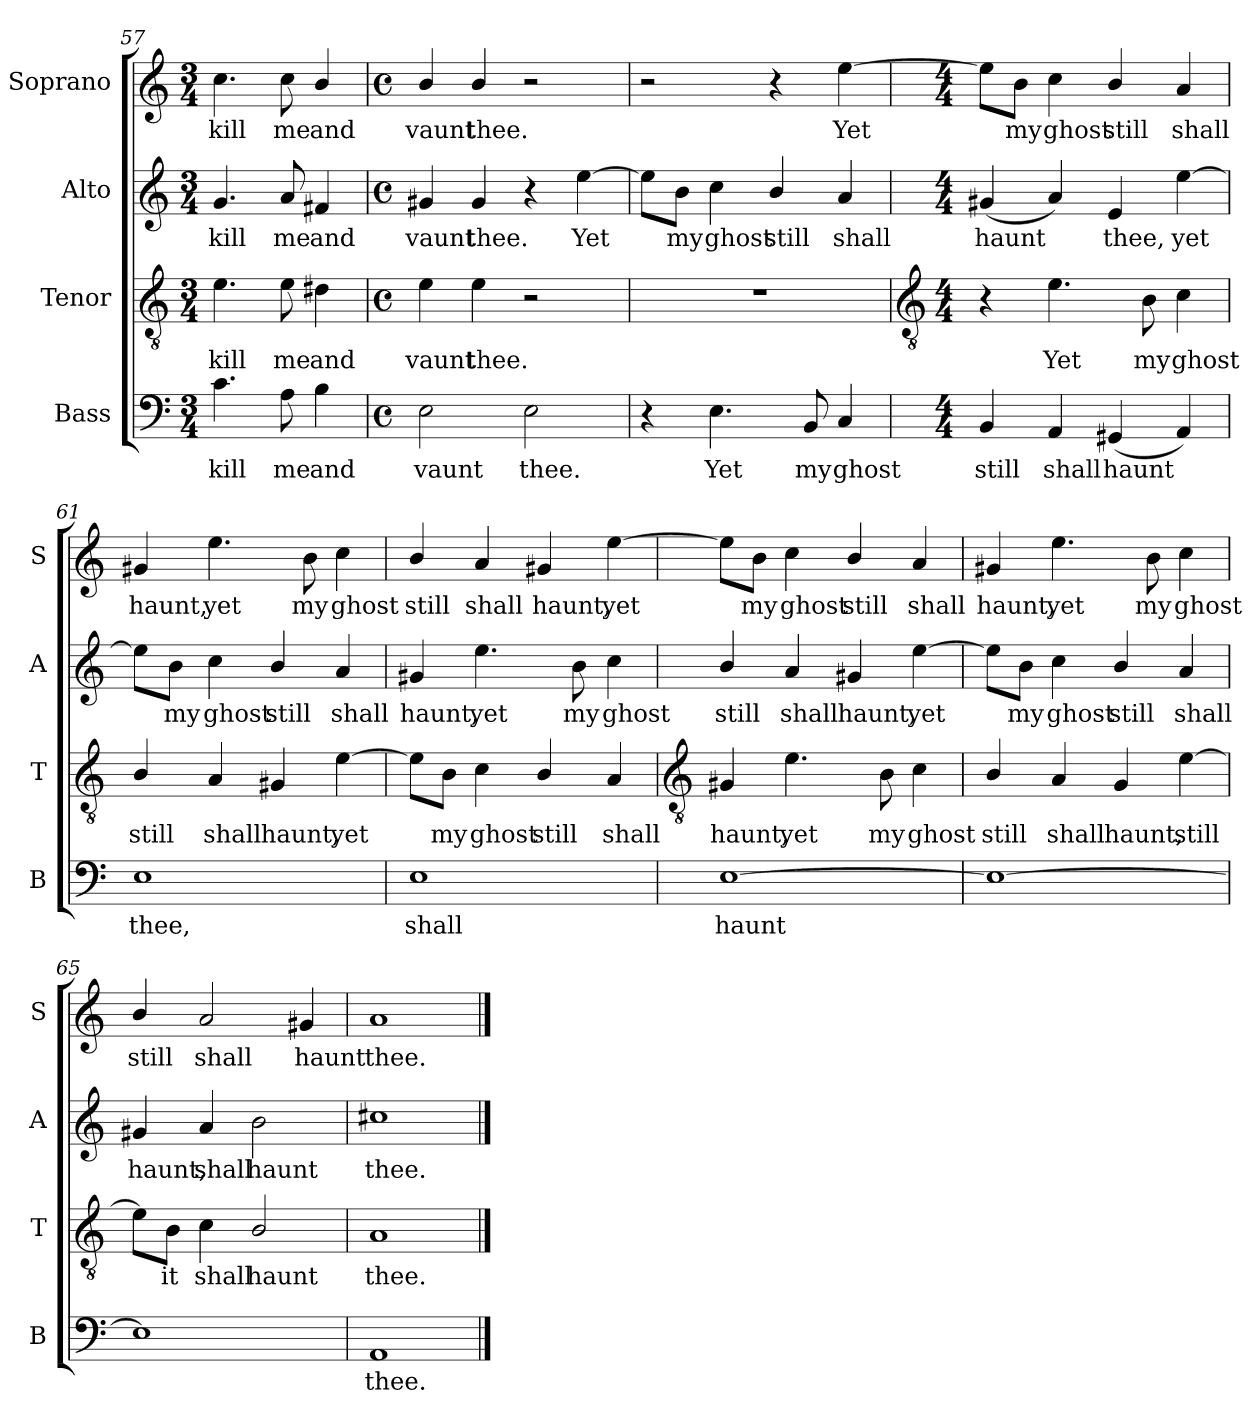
**kern	**text	**kern	**text	**kern	**text	**kern	**text
*part4	*part4	*part3	*part3	*part2	*part2	*part1	*part1
*staff4	*staff4	*staff3	*staff3	*staff2	*staff2	*staff1	*staff1
*I"Bass	*	*I"Tenor	*	*I"Alto	*	*I"Soprano	*
*I'B	*	*I'T	*	*I'A	*	*I'S	*
*clefF4	*	*clefGv2	*	*clefG2	*	*clefG2	*
*k[]	*	*k[]	*	*k[]	*	*k[]	*
*C:	*	*C:	*	*C:	*	*C:	*
*M3/4	*	*M3/4	*	*M3/4	*	*M3/4	*
=57	=57	=57	=57	=57	=57	=57	=57
!	!LO:LY:b	!	!LO:LY:b	!	!LO:LY:b	!	!LO:LY:b
4.c	kill	4.e	kill	4.g	kill	4.cc	kill
!	!LO:LY:b	!	!LO:LY:b	!	!LO:LY:b	!	!LO:LY:b
8A	me	8e	me	8a	me	8cc	me
!	!LO:LY:b	!	!LO:LY:b	!	!LO:LY:b	!	!LO:LY:b
4B	and	4d#X	and	4f#X	and	4b/	and
=58	=58	=58	=58	=58	=58	=58	=58
*M4/4	*	*M4/4	*	*M4/4	*	*M4/4	*
*met(c)	*	*met(c)	*	*met(c)	*	*met(c)	*
!	!LO:LY:b	!	!LO:LY:b	!	!LO:LY:b	!	!LO:LY:b
2E	vaunt	4e	vaunt	4g#X	vaunt	4b/	vaunt
!	!	!	!LO:LY:b	!	!LO:LY:b	!	!LO:LY:b
.	.	4e	thee.	4g#	thee.	4b/	thee.
!	!LO:LY:b	!	!	!	!	!	!
2E	thee.	2r	.	4r	.	2r	.
!	!	!	!	!	!LO:LY:b	!	!
.	.	.	.	[4ee	Yet	.	.
=59	=59	=59	=59	=59	=59	=59	=59
4r	.	1r	.	8ee\L]	.	2r	.
!	!	!	!	!	!LO:LY:b	!	!
.	.	.	.	8b\J	my	.	.
!	!LO:LY:b	!	!	!	!LO:LY:b	!	!
4.E	Yet	.	.	4cc	ghost	.	.
!	!	!	!	!	!LO:LY:b	!	!
.	.	.	.	4b/	still	4r	.
!	!LO:LY:b	!	!	!	!	!	!
8BB	my	.	.	.	.	.	.
!	!LO:LY:b	!	!	!	!LO:LY:b	!	!LO:LY:b
4C	ghost	.	.	4a	shall	[4ee	Yet
!!LO:LB:g=z
=60	=60	=60	=60	=60	=60	=60	=60
*	*	*clefGv2	*	*	*	*	*
*M4/4	*	*M4/4	*	*M4/4	*	*M4/4	*
!	!LO:LY:b	!	!	!	!LO:LY:b	!	!
4BB	still	4r	.	(<4g#X	haunt	8ee\L]	.
!	!	!	!	!	!	!	!LO:LY:b
.	.	.	.	.	.	8b\J	my
!	!LO:LY:b	!	!LO:LY:b	!	!	!	!LO:LY:b
4AA	shall	4.e	Yet	4a)	.	4cc	ghost
!	!LO:LY:b	!	!	!	!LO:LY:b	!	!LO:LY:b
(<4GG#X	haunt	.	.	4e	thee,	4b/	still
!	!	!	!LO:LY:b	!	!	!	!
.	.	8B	my	.	.	.	.
!	!	!	!LO:LY:b	!	!LO:LY:b	!	!LO:LY:b
4AA)	.	4c	ghost	[4ee	yet	4a	shall
=61	=61	=61	=61	=61	=61	=61	=61
!	!LO:LY:b	!	!LO:LY:b	!	!	!	!LO:LY:b
1E	thee,	4B/	still	8ee\L]	.	4g#X	haunt,
!	!	!	!	!	!LO:LY:b	!	!
.	.	.	.	8b\J	my	.	.
!	!	!	!LO:LY:b	!	!LO:LY:b	!	!LO:LY:b
.	.	4A	shall	4cc	ghost	4.ee	yet
!	!	!	!LO:LY:b	!	!LO:LY:b	!	!
.	.	4G#X	haunt,	4b/	still	.	.
!	!	!	!	!	!	!	!LO:LY:b
.	.	.	.	.	.	8b	my
!	!	!	!LO:LY:b	!	!LO:LY:b	!	!LO:LY:b
.	.	[4e	yet	4a	shall	4cc	ghost
=62	=62	=62	=62	=62	=62	=62	=62
!	!LO:LY:b	!	!	!	!LO:LY:b	!	!LO:LY:b
1E	shall	8e\L]	.	4g#X	haunt,	4b/	still
!	!	!	!LO:LY:b	!	!	!	!
.	.	8B\J	my	.	.	.	.
!	!	!	!LO:LY:b	!	!LO:LY:b	!	!LO:LY:b
.	.	4c	ghost	4.ee	yet	4a	shall
!	!	!	!LO:LY:b	!	!	!	!LO:LY:b
.	.	4B/	still	.	.	4g#X	haunt,
!	!	!	!	!	!LO:LY:b	!	!
.	.	.	.	8b	my	.	.
!	!	!	!LO:LY:b	!	!LO:LY:b	!	!LO:LY:b
.	.	4A	shall	4cc	ghost	[4ee	yet
!!LO:LB:g=z
=63	=63	=63	=63	=63	=63	=63	=63
*	*	*clefGv2	*	*	*	*	*
!	!LO:LY:b	!	!LO:LY:b	!	!LO:LY:b	!	!
[1E	haunt	4G#X	haunt,	4b/	still	8ee\L]	.
!	!	!	!	!	!	!	!LO:LY:b
.	.	.	.	.	.	8b\J	my
!	!	!	!LO:LY:b	!	!LO:LY:b	!	!LO:LY:b
.	.	4.e	yet	4a	shall	4cc	ghost
!	!	!	!	!	!LO:LY:b	!	!LO:LY:b
.	.	.	.	4g#X	haunt,	4b/	still
!	!	!	!LO:LY:b	!	!	!	!
.	.	8B	my	.	.	.	.
!	!	!	!LO:LY:b	!	!LO:LY:b	!	!LO:LY:b
.	.	4c	ghost	[4ee	yet	4a	shall
=64	=64	=64	=64	=64	=64	=64	=64
!	!	!	!LO:LY:b	!	!	!	!LO:LY:b
1E_	.	4B/	still	8ee\L]	.	4g#X	haunt,
!	!	!	!	!	!LO:LY:b	!	!
.	.	.	.	8b\J	my	.	.
!	!	!	!LO:LY:b	!	!LO:LY:b	!	!LO:LY:b
.	.	4A	shall	4cc	ghost	4.ee	yet
!	!	!	!LO:LY:b	!	!LO:LY:b	!	!
.	.	4G	haunt,	4b/	still	.	.
!	!	!	!	!	!	!	!LO:LY:b
.	.	.	.	.	.	8b	my
!	!	!	!LO:LY:b	!	!LO:LY:b	!	!LO:LY:b
.	.	[4e	still	4a	shall	4cc	ghost
=65	=65	=65	=65	=65	=65	=65	=65
!	!	!	!	!	!LO:LY:b	!	!LO:LY:b
1E]	.	8e\L]	.	4g#X	haunt,	4b/	still
!	!	!	!LO:LY:b	!	!	!	!
.	.	8B\J	it	.	.	.	.
!	!	!	!LO:LY:b	!	!LO:LY:b	!	!LO:LY:b
.	.	4c	shall	4a	shall	2a	shall
!	!	!	!LO:LY:b	!	!LO:LY:b	!	!
.	.	2B/	haunt	2b	haunt	.	.
!	!	!	!	!	!	!	!LO:LY:b
.	.	.	.	.	.	4g#X	haunt
=66	=66	=66	=66	=66	=66	=66	=66
!	!LO:LY:b	!	!LO:LY:b	!	!LO:LY:b	!	!LO:LY:b
1AA	thee.	1A	thee.	1cc#X	thee.	1a	thee.
==	==	==	==	==	==	==	==
*-	*-	*-	*-	*-	*-	*-	*-
